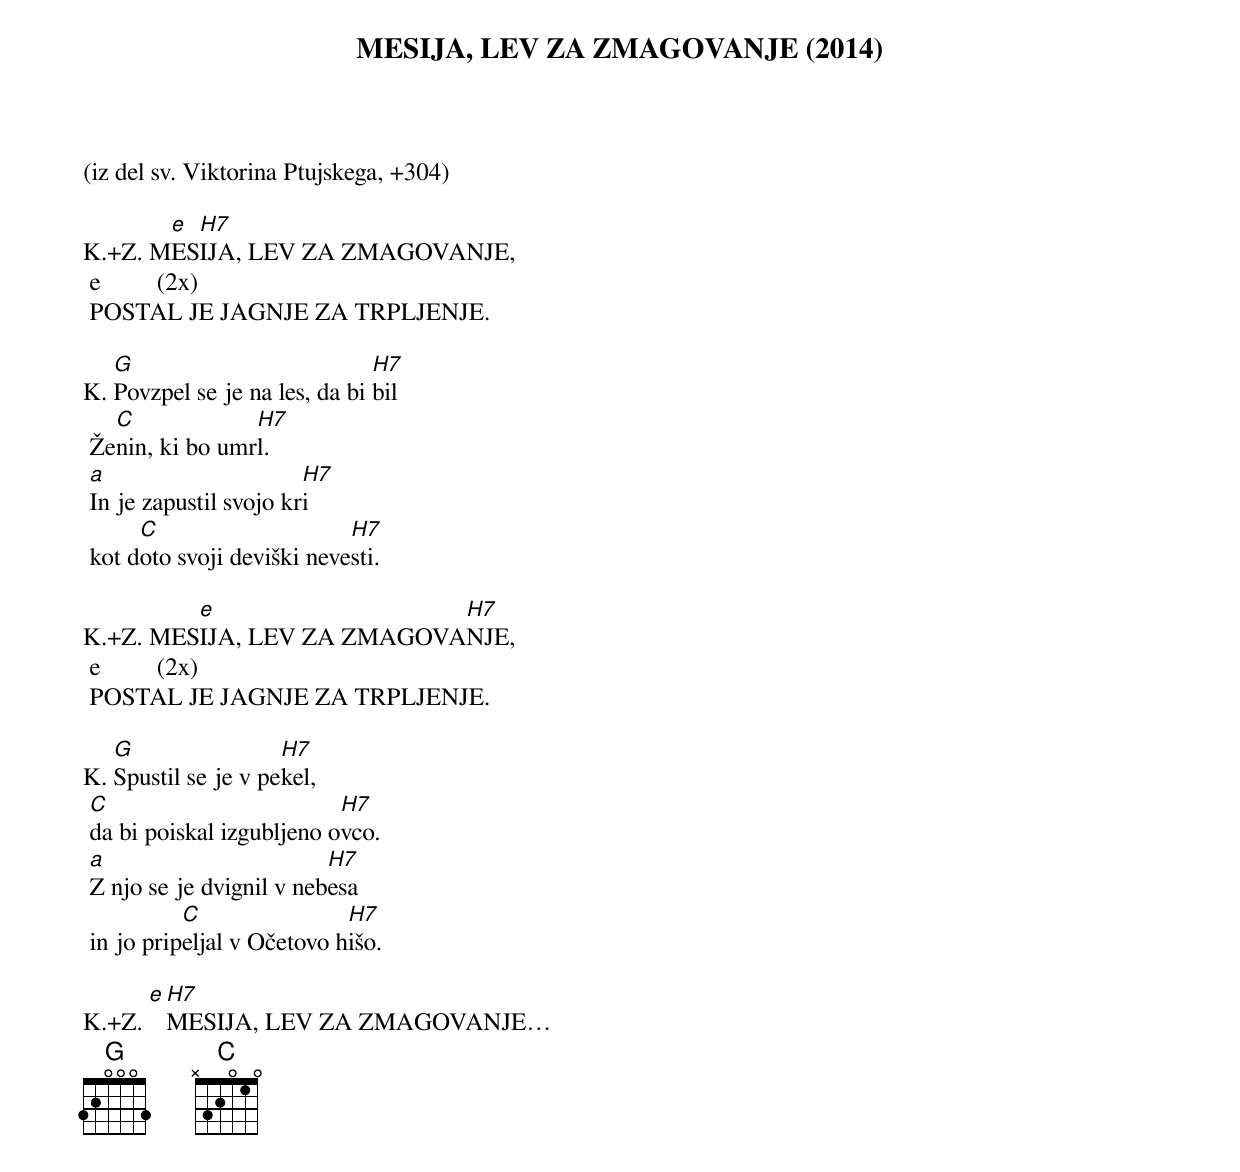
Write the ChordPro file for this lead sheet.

{title: MESIJA, LEV ZA ZMAGOVANJE (2014)}

(iz del sv. Viktorina Ptujskega, +304)

K.+Z.	M[e]ES[H7]IJA, LEV ZA ZMAGOVANJE,
	e         (2x)
	POSTAL JE JAGNJE ZA TRPLJENJE.

K.	[G]Povzpel se je na les, da bi [H7]bil
	Že[C]nin, ki bo umr[H7]l.
	[a]In je zapustil svojo kr[H7]i
	kot d[C]oto svoji deviški neve[H7]sti.

K.+Z.	MES[e]IJA, LEV ZA ZMAGOVA[H7]NJE,
	e         (2x)
	POSTAL JE JAGNJE ZA TRPLJENJE.

K.	[G]Spustil se je v pe[H7]kel,
	[C]da bi poiskal izgubljeno o[H7]vco.
	[a]Z njo se je dvignil v neb[H7]esa
	in jo prip[C]eljal v Očetovo h[H7]išo.

K.+Z.	[e][H7]MESIJA, LEV ZA ZMAGOVANJE…
